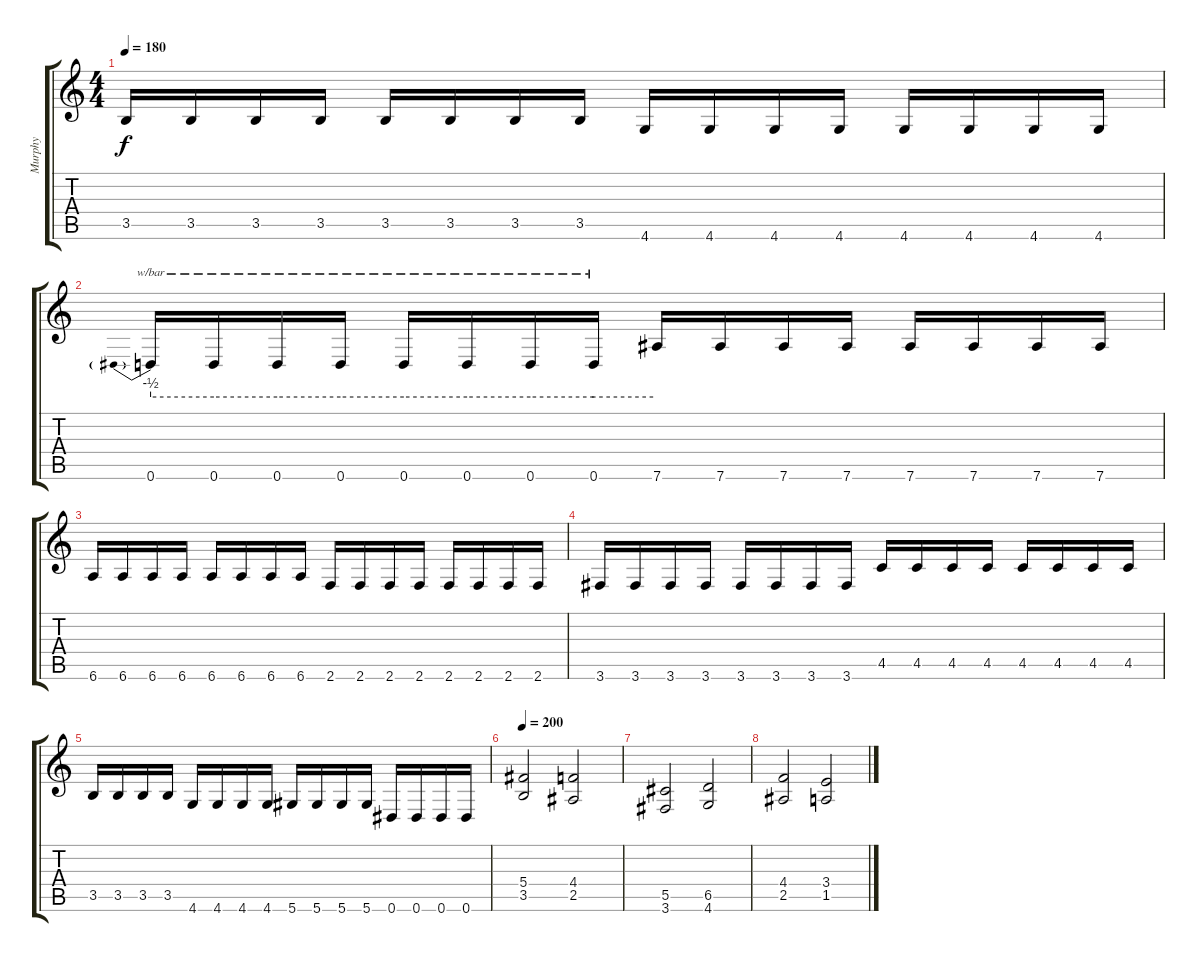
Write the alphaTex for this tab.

\track ("Murphy" "Murphy") {instrument distortionguitar}
\staff {score tabs}
\tuning (Eb4 Bb3 Gb3 Db3 Ab2 Eb2) {hide}
\ts (4 4)
\tempo 180
\clef g2
\ks c
3.5.16{dy f} 3.5.16 3.5.16 3.5.16 3.5.16 3.5.16 3.5.16 3.5.16 4.6.16 4.6.16 4.6.16 4.6.16 4.6.16 4.6.16 4.6.16 4.6.16 |
0.6.16{tbe (predive default 0 -2 60 -2)} 0.6.16{tbe (hold default 0 -2 60 -2)} 0.6.16{tbe (hold default 0 -2 60 -2)} 0.6.16{tbe (hold default 0 -2 60 -2)} 0.6.16{tbe (hold default 0 -2 60 -2)} 0.6.16{tbe (hold default 0 -2 60 -2)} 0.6.16{tbe (hold default 0 -2 60 -2)} 0.6.16{tbe (hold default 0 -2 60 -2)} 7.6.16 7.6.16 7.6.16 7.6.16 7.6.16 7.6.16 7.6.16 7.6.16 |
6.6.16 6.6.16 6.6.16 6.6.16 6.6.16 6.6.16 6.6.16 6.6.16 2.6.16 2.6.16 2.6.16 2.6.16 2.6.16 2.6.16 2.6.16 2.6.16 |
3.6.16 3.6.16 3.6.16 3.6.16 3.6.16 3.6.16 3.6.16 3.6.16 4.5.16 4.5.16 4.5.16 4.5.16 4.5.16 4.5.16 4.5.16 4.5.16 |
3.5.16 3.5.16 3.5.16 3.5.16 4.6.16 4.6.16 4.6.16 4.6.16 5.6.16 5.6.16 5.6.16 5.6.16 0.6.16 0.6.16 0.6.16 0.6.16 |
\tempo 200
(5.4 3.5).2 (4.4 2.5).2 |
(5.5 3.6).2 (6.5 4.6).2 |
(4.4 2.5).2 (3.4 1.5).2
